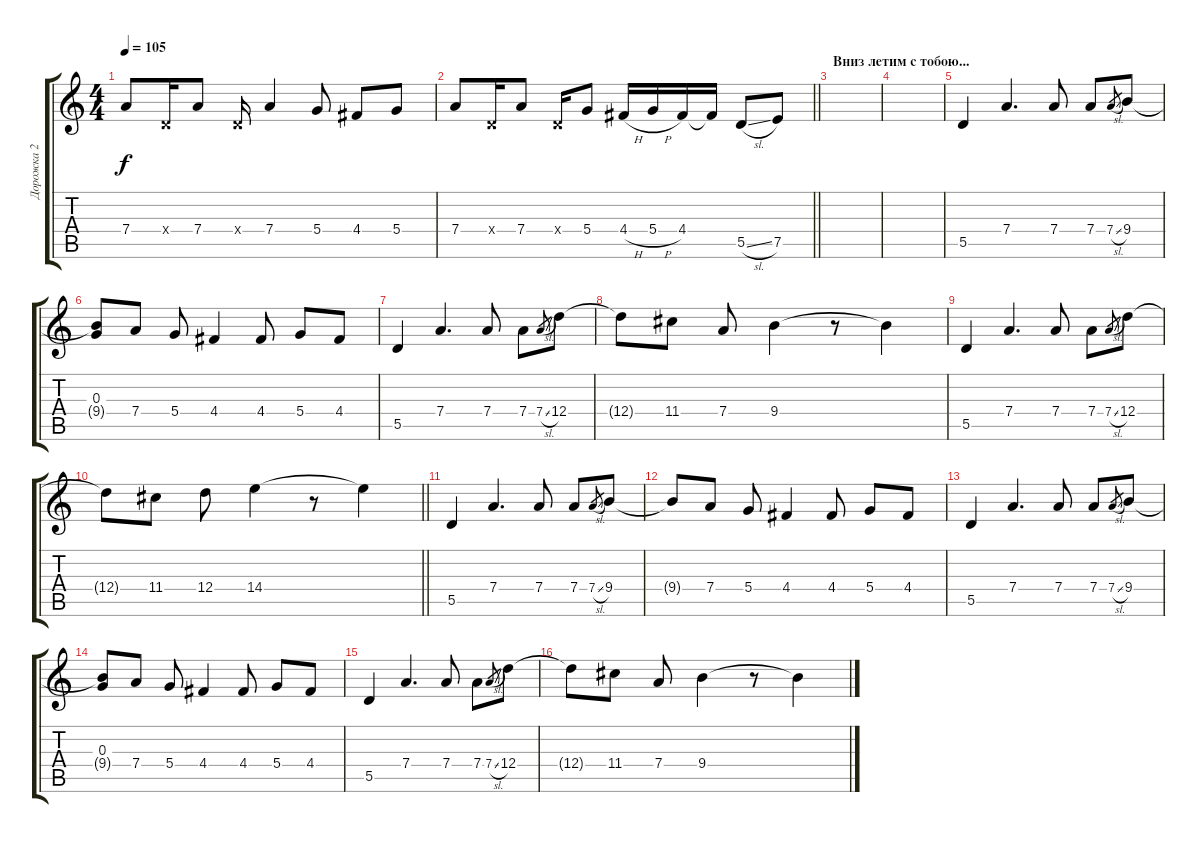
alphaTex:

\track ("Дорожка 2" "Дорожка 2") {instrument distortionguitar}
\staff {score tabs}
\tuning (E4 B3 G3 D3 A2 D2) {hide}
\ts (4 4)
\tempo 105
\clef g2
\ks c
7.4.8{dy f} 0.4{x}.16 7.4.8 0.4{x}.16 7.4.4 5.4.8 4.4.8 5.4.8 |
\barLineRight lightlight
7.4.8 0.4{x}.16 7.4.8 0.4{x}.16 5.4.8 4.4{h}.16 5.4{h}.16 4.4.16 4.4{t}.16 5.5{sl}.8 7.5.8 |
\section ("" "Вниз летим с тобою...")
|
|
5.5.4 7.4.4{d} 7.4.8 7.4.8 7.4{sl}.8{gr} 9.4.8 |
(0.3 9.4{t}).8 7.4.8 5.4.8 4.4.4 4.4.8 5.4.8 4.4.8 |
5.5.4 7.4.4{d} 7.4.8 7.4.8 7.4{sl}.8{gr} 12.4.8 |
12.4{t}.8 11.4.8 7.4.8 9.4.4 r.8 9.4{t}.4 |
5.5.4 7.4.4{d} 7.4.8 7.4.8 7.4{sl}.8{gr} 12.4.8 |
\barLineRight lightlight
12.4{t}.8 11.4.8 12.4.8 14.4.4 r.8 14.4{t}.4 |
5.5.4 7.4.4{d} 7.4.8 7.4.8 7.4{sl}.8{gr} 9.4.8 |
9.4{t}.8 7.4.8 5.4.8 4.4.4 4.4.8 5.4.8 4.4.8 |
5.5.4 7.4.4{d} 7.4.8 7.4.8 7.4{sl}.8{gr} 9.4.8 |
(0.3 9.4{t}).8 7.4.8 5.4.8 4.4.4 4.4.8 5.4.8 4.4.8 |
5.5.4 7.4.4{d} 7.4.8 7.4.8 7.4{sl}.8{gr} 12.4.8 |
12.4{t}.8 11.4.8 7.4.8 9.4.4 r.8 9.4{t}.4
